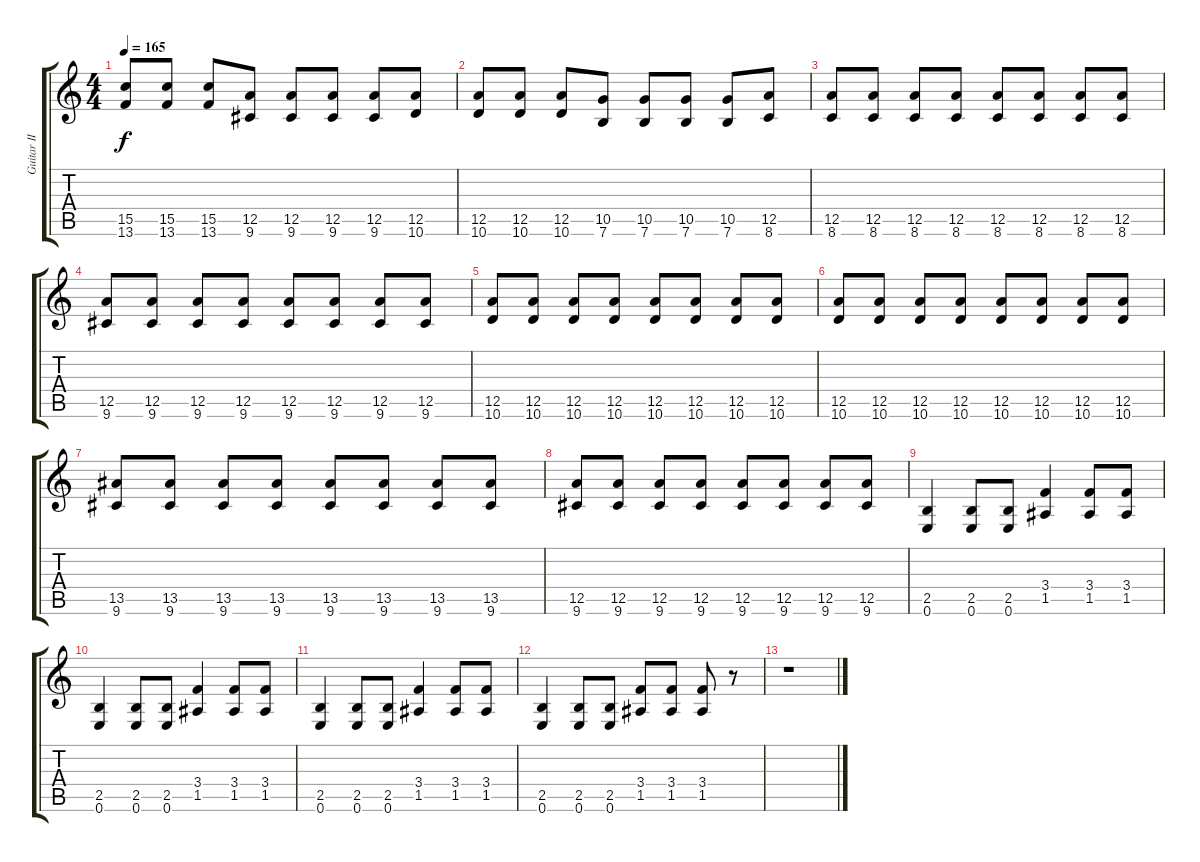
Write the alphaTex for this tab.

\track ("Guitar II" "Guitar II") {instrument distortionguitar}
\staff {score tabs}
\tuning (E4 B3 G3 D3 A2 E2) {hide}
\ts (4 4)
\tempo 165
\clef g2
\ks c
(15.5 13.6).8{dy f} (15.5 13.6).8 (15.5 13.6).8 (12.5 9.6).8 (12.5 9.6).8 (12.5 9.6).8 (12.5 9.6).8 (12.5 10.6).8 |
(12.5 10.6).8 (12.5 10.6).8 (12.5 10.6).8 (10.5 7.6).8 (10.5 7.6).8 (10.5 7.6).8 (10.5 7.6).8 (12.5 8.6).8 |
(12.5 8.6).8 (12.5 8.6).8 (12.5 8.6).8 (12.5 8.6).8 (12.5 8.6).8 (12.5 8.6).8 (12.5 8.6).8 (12.5 8.6).8 |
(12.5 9.6).8 (12.5 9.6).8 (12.5 9.6).8 (12.5 9.6).8 (12.5 9.6).8 (12.5 9.6).8 (12.5 9.6).8 (12.5 9.6).8 |
(12.5 10.6).8 (12.5 10.6).8 (12.5 10.6).8 (12.5 10.6).8 (12.5 10.6).8 (12.5 10.6).8 (12.5 10.6).8 (12.5 10.6).8 |
(12.5 10.6).8 (12.5 10.6).8 (12.5 10.6).8 (12.5 10.6).8 (12.5 10.6).8 (12.5 10.6).8 (12.5 10.6).8 (12.5 10.6).8 |
(13.5 9.6).8 (13.5 9.6).8 (13.5 9.6).8 (13.5 9.6).8 (13.5 9.6).8 (13.5 9.6).8 (13.5 9.6).8 (13.5 9.6).8 |
(12.5 9.6).8 (12.5 9.6).8 (12.5 9.6).8 (12.5 9.6).8 (12.5 9.6).8 (12.5 9.6).8 (12.5 9.6).8 (12.5 9.6).8 |
(2.5 0.6).4 (2.5 0.6).8 (2.5 0.6).8 (3.4 1.5).4 (3.4 1.5).8 (3.4 1.5).8 |
(2.5 0.6).4 (2.5 0.6).8 (2.5 0.6).8 (3.4 1.5).4 (3.4 1.5).8 (3.4 1.5).8 |
(2.5 0.6).4 (2.5 0.6).8 (2.5 0.6).8 (3.4 1.5).4 (3.4 1.5).8 (3.4 1.5).8 |
(2.5 0.6).4 (2.5 0.6).8 (2.5 0.6).8 (3.4 1.5).8 (3.4 1.5).8 (3.4 1.5).8 r.8 |
r.1
